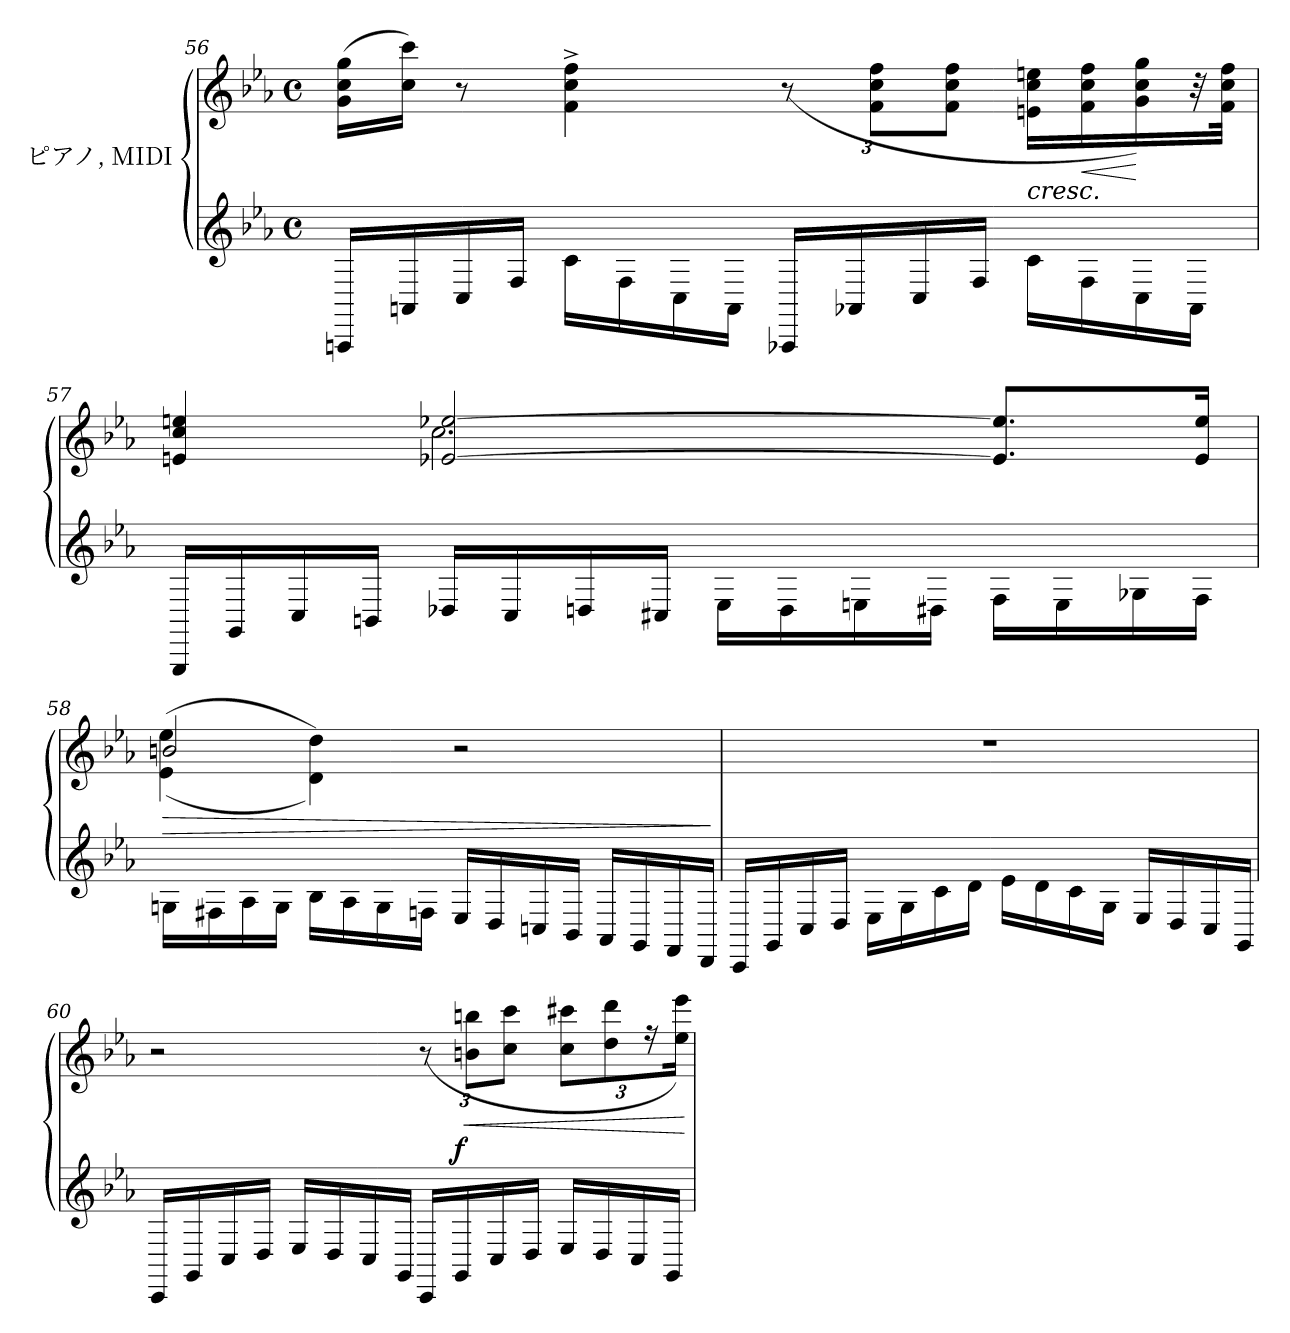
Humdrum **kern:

**kern	**kern	**dynam
*part1	*part1	*part1
*staff2	*staff1	*staff1/2
*I"ピアノ, MIDI	*	*
!!LO:LB:g=z
*clefG2	*clefG2	*
*k[b-e-a-]	*k[b-e-a-]	*
*M4/4	*M4/4	*
*met(c)	*met(c)	*
*MM101	*MM101	*
=56	=56	=56
*^	*	*
*	*^	*	*
16AAAn/LL	16..AAAyy	16ryy	(>16g\ 16cc\ 16gg\LL	.
*	*	*	*MM117	*
16AAn/	.	16..AAyy	16cc\ 16ccc\JJ)	.
.	64ryy	.	.	.
*	*	*	*MM98	*
16C/	16..Cyy	.	8r	.
.	.	64ryy	.	.
16F/JJ	.	16..Fyy	.	.
.	64ryy	.	.	.
*	*	*	*MM131	*
16c\LL	16..cyy	.	4f\^ 4cc\^ 4ff\^	.
.	.	64ryy	.	.
16F\	.	16..Fyy	.	.
.	64ryy	.	.	.
16C\	16..Cyy	.	.	.
.	.	64ryy	.	.
16AA\JJ	.	16AAyy	.	.
.	64ryy	.	.	.
*	*	*	*Xbrackettup	*
*	*	*	*MM107	*
16AAA-X/LL	16..AAA-yy	16ryy	(>12r	.
16AA-X/	.	16..AA-yy	.	.
.	.	.	12f\ 12cc\ 12ff\L	.
.	64ryy	.	.	.
*	*	*	*MM99	*
16C/	16..Cyy	.	.	.
*	*	*	*MM113	*
.	.	.	12f\ 12cc\ 12ff\J	.
.	.	64ryy	.	.
16F/JJ	.	16..Fyy	.	.
.	64ryy	.	.	.
*	*	*	*MM107	*
!	!	!	!	!LO:HP:b
16c\LL	16..cyy	.	16en\ 16cc\ 16een\LL	<
.	.	64ryy	.	.
!	!	!	!	!LO:HP:b
16F\	.	16..Fyy	16f\ 16cc\ 16ff\	<
.	64ryy	.	.	.
*	*	*	*MM83	*
16C\	16..Cyy	.	16g\ 16cc\ 16gg\)	[
.	.	64ryy	.	.
*	*	*	*MM93	*
16AA-\JJ	.	16AA-yy	32r	.
.	.	.	32f\ 32cc\ 32ff\JJk	.
.	64ryy	.	.	.
*v	*v	*v	*	*
.	.	[
=57	=57	=57
*	*MM121	*
*^	*^	*
*	*^	*	*	*
16GGG/LL	16..GGGyy	16ryy	4en/ 4cc/ 4een/	4ryy	.
*	*	*	*MM141	*	*
16GG/	.	16..GGyy	.	.	.
.	64ryy	.	.	.	.
16C/	16..Cyy	.	.	.	.
.	.	64ryy	.	.	.
*	*	*	*MM100	*	*
16BBn/JJ	.	16..BByy	.	.	.
.	64ryy	.	.	.	.
*	*	*	*MM129	*	*
16D-X/LL	16..D-yy	.	[2e-X/ [2ee-X/	2.cc\	.
.	.	64ryy	.	.	.
*	*	*	*MM148	*	*
16C/	.	16..Cyy	.	.	.
.	64ryy	.	.	.	.
16Dn/	16..Dyy	.	.	.	.
.	.	64ryy	.	.	.
16C#X/JJ	.	16..C#yy	.	.	.
.	64ryy	.	.	.	.
*	*	*	*MM152	*	*
16E-\LL	16..E-yy	.	.	.	.
.	.	64ryy	.	.	.
16D\	.	16..Dyy	.	.	.
.	64ryy	.	.	.	.
*	*	*	*MM138	*	*
16En\	16..Eyy	.	.	.	.
.	.	64ryy	.	.	.
16D#X\JJ	.	16..D#yy	.	.	.
.	64ryy	.	.	.	.
*	*	*	*MM123	*	*
16F\LL	16..Fyy	.	8.e-/] 8.ee-/]L	.	.
.	.	64ryy	.	.	.
16E\	.	16..Eyy	.	.	.
.	64ryy	.	.	.	.
*	*	*	*MM100	*	*
16G-X\	16..G-yy	.	.	.	.
.	.	64ryy	.	.	.
*	*	*	*MM109	*	*
16F\JJ	.	16Fyy	16e-/ 16ee-/Jk	.	.
.	64ryy	.	.	.	.
!!LO:LB:g=z	!!
=58	=58	=58	=58	=58	=58
*	*	*	*MM114	*	*
!	!	!	!	!	!LO:HP:b
16Gn\LL	16..Gyy	16ryy	2bn/	(<(>4e-\ 4ee-\	>
*	*	*	*MM107	*	*
16F#X\	.	16..F#Xyy	.	.	.
.	64ryy	.	.	.	.
16A-\	16..A-yy	.	.	.	.
.	.	64ryy	.	.	.
*	*	*	*MM85	*	*
16G\JJ	.	16..Gyy	.	.	.
.	64ryy	.	.	.	.
*	*	*	*MM113	*	*
16B-\LL	16..B-yy	.	.	4d\ 4dd\))	.
.	.	64ryy	.	.	.
*	*	*	*MM152	*	*
16A-\	.	16..A-yy	.	.	.
.	64ryy	.	.	.	.
16G\	16..Gyy	.	.	.	.
.	.	64ryy	.	.	.
16Fn\JJ	.	16..Fyy	.	.	.
.	64ryy	.	.	.	.
*	*	*	*MM155	*	*
16E-/LL	16..E-yy	.	2r	2ryy	.
.	.	64ryy	.	.	.
16D/	.	16..Dyy	.	.	.
.	64ryy	.	.	.	.
16Cn/	16..Cnyy	.	.	.	.
.	.	64ryy	.	.	.
*	*	*	*MM153	*	*
16BB-/JJ	.	16..BB-yy	.	.	.
.	64ryy	.	.	.	.
*	*	*	*MM157	*	*
16AA-/LL	16..AA-yy	.	.	.	.
.	.	64ryy	.	.	.
16GG/	.	16..GGyy	.	.	.
.	64ryy	.	.	.	.
16FF/	16..FFyy	.	.	.	.
.	.	64ryy	.	.	.
*	*	*	*MM154	*	*
16DD/JJ	.	16DDyy	.	.	.
.	64ryy	.	.	.	.
*v	*v	*v	*	*	*
*	*v	*v	*
.	.	]
=59	=59	=59
*	*MM158	*
*^	*	*
*	*^	*	*
16CC/LL	16..CCyy	16ryy	1r	.
16GG/	.	16..GGyy	.	.
.	64ryy	.	.	.
16C/	16..Cyy	.	.	.
.	.	64ryy	.	.
*	*	*	*MM155	*
16D/JJ	.	16..Dyy	.	.
.	64ryy	.	.	.
*	*	*	*MM159	*
16E-\LL	16..E-yy	.	.	.
.	.	64ryy	.	.
16G\	.	16..Gyy	.	.
.	64ryy	.	.	.
16c\	16..cyy	.	.	.
.	.	64ryy	.	.
*	*	*	*MM153	*
16d\JJ	.	16..dyy	.	.
.	64ryy	.	.	.
*	*	*	*MM158	*
16e-\LL	16..e-yy	.	.	.
.	.	64ryy	.	.
16d\	.	16..dyy	.	.
.	64ryy	.	.	.
16c\	16..cyy	.	.	.
.	.	64ryy	.	.
*	*	*	*MM154	*
16G\JJ	.	16..Gyy	.	.
.	64ryy	.	.	.
*	*	*	*MM157	*
16E-/LL	16..E-yy	.	.	.
.	.	64ryy	.	.
16D/	.	16..Dyy	.	.
.	64ryy	.	.	.
16C/	16..Cyy	.	.	.
.	.	64ryy	.	.
*	*	*	*MM154	*
16GG/JJ	.	16GGyy	.	.
.	64ryy	.	.	.
=60	=60	=60	=60	=60
*	*	*	*MM162	*
16CC/LL	16..CCyy	16ryy	2r	.
16GG/	.	16..GGyy	.	.
.	64ryy	.	.	.
16C/	16..Cyy	.	.	.
.	.	64ryy	.	.
*	*	*	*MM155	*
16D/JJ	.	16..Dyy	.	.
.	64ryy	.	.	.
*	*	*	*MM159	*
16E-/LL	16..E-yy	.	.	.
.	.	64ryy	.	.
16D/	.	16..Dyy	.	.
.	64ryy	.	.	.
*	*	*	*MM130	*
16C/	16..Cyy	.	.	.
.	.	64ryy	.	.
16GG/JJ	.	16GGyy	.	.
.	64ryy	.	.	.
*	*	*	*MM128	*
16CC/LL	16..CCyy	16ryy	(>12r	.
!	!	!	!	!LO:DY:a=2
16GG/	.	16..GGyy	.	f
!	!	!	!	!LO:HP:b
.	.	.	12bn\ 12bbn\L	<
.	64ryy	.	.	.
16C/	16..Cyy	.	.	.
*	*	*	*MM124	*
.	.	.	12cc\ 12ccc\J	.
.	.	64ryy	.	.
16D/JJ	.	16..Dyy	.	.
.	64ryy	.	.	.
*	*	*	*MM107	*
16E-/LL	16..E-yy	.	12cc\ 12ccc#X\L	.
.	.	64ryy	.	.
16D/	.	16..Dyy	.	.
.	.	.	12dd\ 12ddd\	.
.	64ryy	.	.	.
*	*	*	*MM100	*
16C/	16..Cyy	.	.	.
.	.	.	24r	.
.	.	64ryy	.	.
16GG/JJ	.	16GGyy	.	.
*	*	*	*MM90	*
.	.	.	24ee-\ 24eee-\Jk)	.
.	64ryy	.	.	.
*v	*v	*v	*	*
.	.	[
=	=	=
*-	*-	*-
